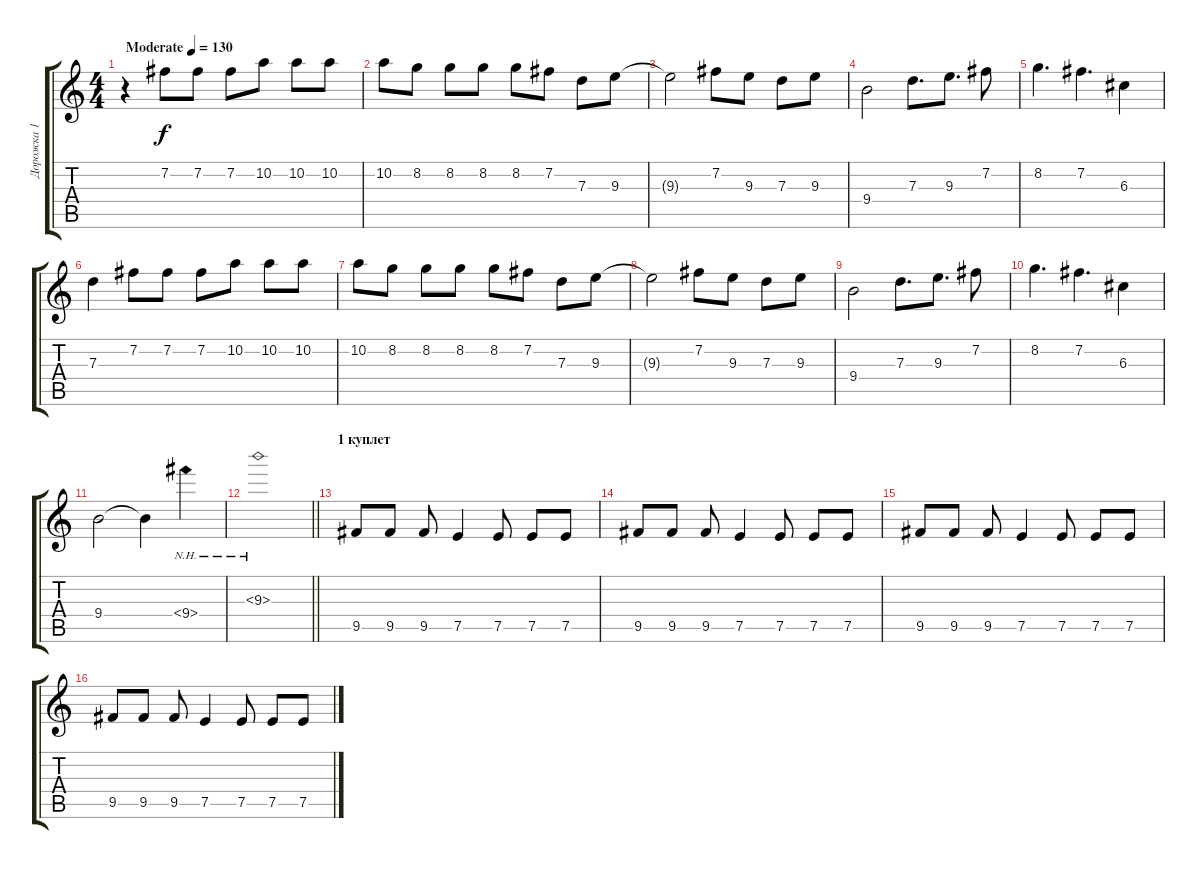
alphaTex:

\track ("Дорожка 1" "Дорожка 1") {instrument electricguitarjazz}
\staff {score tabs}
\tuning (E4 B3 G3 D3 A2 E2) {hide}
\ts (4 4)
\tempo (130 "Moderate")
\clef g2
\ks c
r.4{dy f instrument electricguitarjazz} 7.2.8 7.2.8 7.2.8 10.2.8 10.2.8 10.2.8 |
10.2.8 8.2.8 8.2.8 8.2.8 8.2.8 7.2.8 7.3.8 9.3.8 |
9.3{t}.2 7.2.8 9.3.8 7.3.8 9.3.8 |
9.4.2 7.3.8{d} 9.3.8{d} 7.2.8 |
8.2.4{d} 7.2.4{d} 6.3.4 |
7.3.4 7.2.8 7.2.8 7.2.8 10.2.8 10.2.8 10.2.8 |
10.2.8 8.2.8 8.2.8 8.2.8 8.2.8 7.2.8 7.3.8 9.3.8 |
9.3{t}.2 7.2.8 9.3.8 7.3.8 9.3.8 |
9.4.2 7.3.8{d} 9.3.8{d} 7.2.8 |
8.2.4{d} 7.2.4{d} 6.3.4 |
9.4.2 9.4{t}.4 9.4{nh}.4 |
\barLineRight lightlight
9.3{nh}.1 |
\section ("" "1 куплет")
9.5.8 9.5.8 9.5.8 7.5.4 7.5.8 7.5.8 7.5.8 |
9.5.8 9.5.8 9.5.8 7.5.4 7.5.8 7.5.8 7.5.8 |
9.5.8 9.5.8 9.5.8 7.5.4 7.5.8 7.5.8 7.5.8 |
9.5.8 9.5.8 9.5.8 7.5.4 7.5.8 7.5.8 7.5.8
